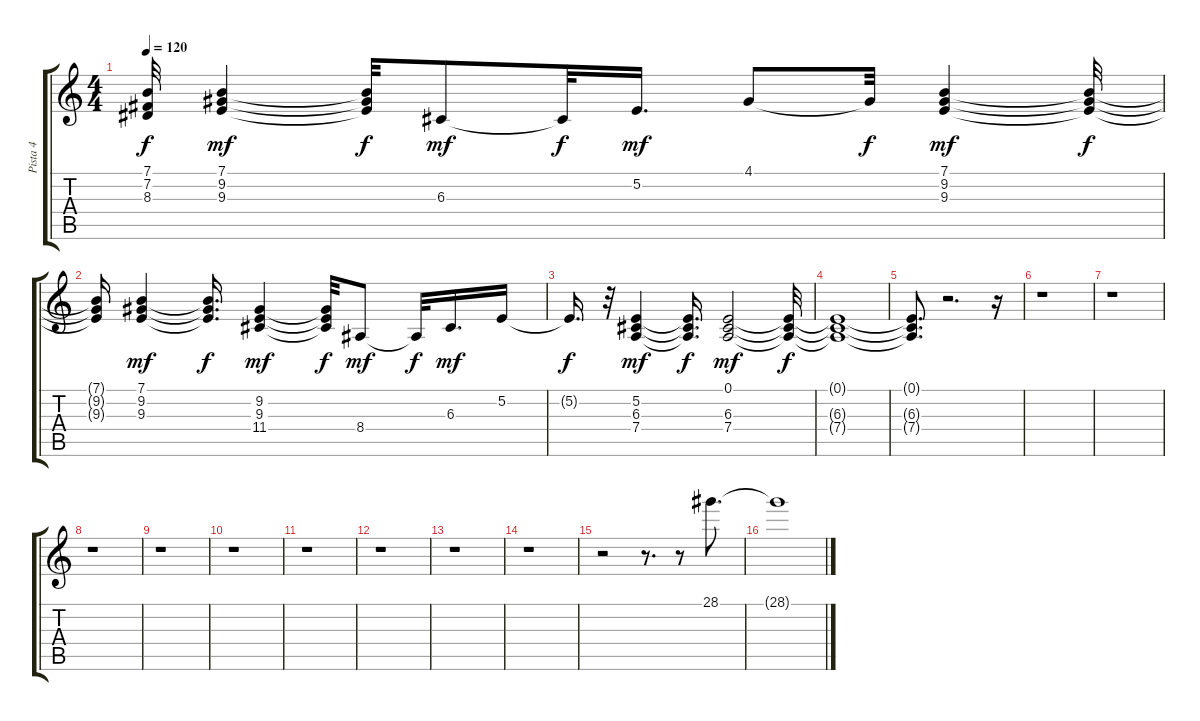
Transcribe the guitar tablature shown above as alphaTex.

\track ("Pista 4" "Pista 4") {instrument brightacousticpiano}
\staff {score tabs}
\tuning (E4 B3 G3 D3 A2 E2) {hide}
\ts (4 4)
\tempo 120
\clef g2
\ks c
(7.1{t} 7.2{t} 8.3{t}).32{dy f} (7.1 9.2 9.3).4{dy mf} (7.1{t} 9.2{t} 9.3{t}).32{dy f} 6.3.8{dy mf} 6.3{t}.32{dy f} 5.2.16{d dy mf} 4.1.8 4.1{t}.32{dy f} (7.1 9.2 9.3).4{dy mf} (7.1{t} 9.2{t} 9.3{t}).32{dy f} |
(7.1{t} 9.2{t} 9.3{t}).16 (7.1 9.2 9.3).4{dy mf} (7.1{t} 9.2{t} 9.3{t}).16{d dy f} (9.2 9.3 11.4).4{dy mf} (9.2{t} 9.3{t} 11.4{t}).32{dy f} 8.4.8{dy mf} 8.4{t}.32{dy f} 6.3.16{d dy mf} 5.2.16 |
5.2{t}.16{d dy f} r.32 (5.2 6.3 7.4).4{dy mf} (5.2{t} 6.3{t} 7.4{t}).16{d dy f} (0.1 6.3 7.4).2{dy mf} (0.1{t} 6.3{t} 7.4{t}).32{dy f} |
(0.1{t} 6.3{t} 7.4{t}).1 |
(0.1{t} 6.3{t} 7.4{t}).8{d} r.2{d} r.16 |
r.1 |
r.1 |
r.1 |
r.1 |
r.1 |
r.1 |
r.1 |
r.1 |
r.1 |
r.2 r.8{d} r.8{volume 10} 28.1.8{d} |
28.1{t}.1
